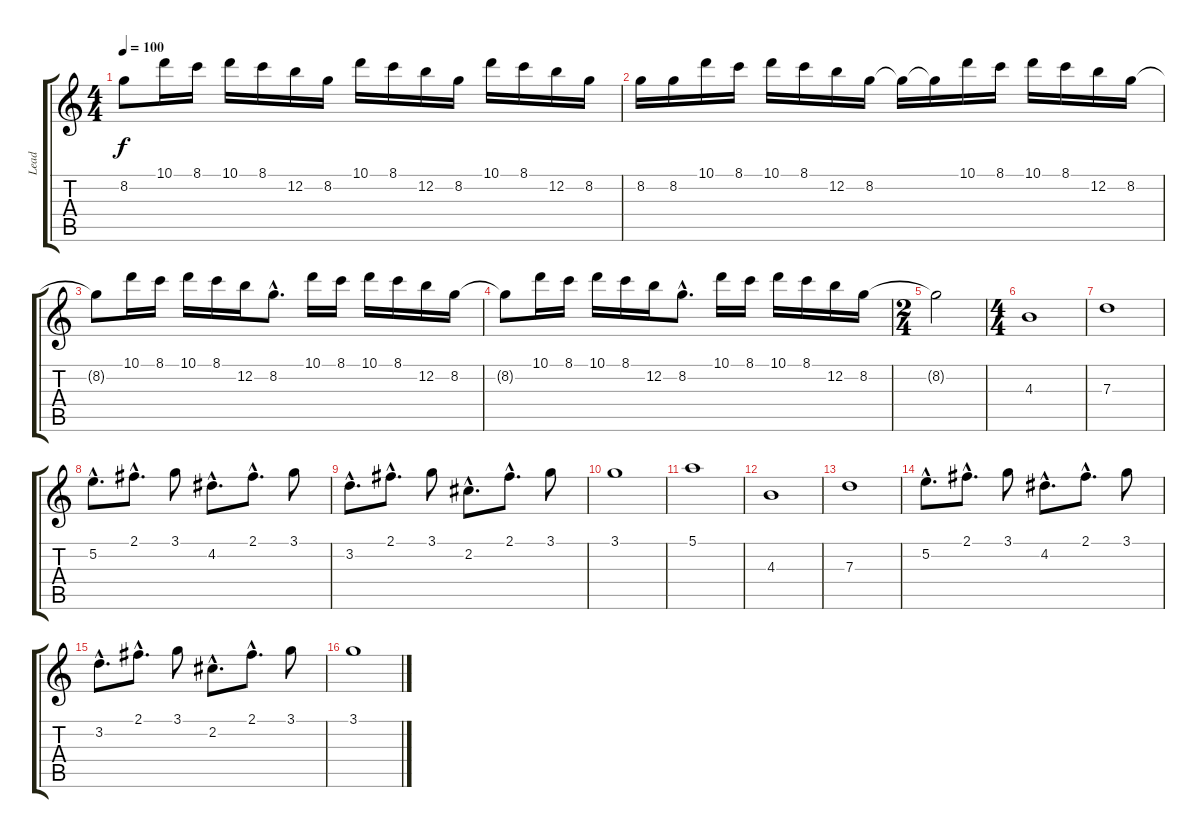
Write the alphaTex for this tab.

\track ("Lead" "Lead") {instrument distortionguitar}
\staff {score tabs}
\tuning (E4 B3 G3 D3 A2 E2) {hide}
\ts (4 4)
\tempo 100
\clef g2
\ks c
8.2{t}.8{dy f} 10.1.16 8.1.16 10.1.16 8.1.16 12.2.16 8.2.16 10.1.16 8.1.16 12.2.16 8.2.16 10.1.16 8.1.16 12.2.16 8.2.16 |
8.2.16 8.2.16 10.1.16 8.1.16 10.1.16 8.1.16 12.2.16 8.2.16 8.2{t}.16 8.2{t}.16 10.1.16 8.1.16 10.1.16 8.1.16 12.2.16 8.2.16 |
8.2{t}.8 10.1.16 8.1.16 10.1.16 8.1.16 12.2.16 8.2{hac}.8{d} 10.1.16 8.1.16 10.1.16 8.1.16 12.2.16 8.2.16 |
8.2{t}.8 10.1.16 8.1.16 10.1.16 8.1.16 12.2.16 8.2{hac}.8{d} 10.1.16 8.1.16 10.1.16 8.1.16 12.2.16 8.2.16 |
\ts (2 4)
8.2{t}.2 |
\ts (4 4)
4.3.1 |
7.3.1 |
5.2{hac}.8{d} 2.1{hac}.8{d} 3.1.8 4.2{hac}.8{d} 2.1{hac}.8{d} 3.1.8 |
3.2{hac}.8{d} 2.1{hac}.8{d} 3.1.8 2.2{hac}.8{d} 2.1{hac}.8{d} 3.1.8 |
3.1.1 |
5.1.1 |
4.3.1{volume 16} |
7.3.1 |
5.2{hac}.8{d} 2.1{hac}.8{d} 3.1.8 4.2{hac}.8{d} 2.1{hac}.8{d} 3.1.8 |
3.2{hac}.8{d} 2.1{hac}.8{d} 3.1.8 2.2{hac}.8{d} 2.1{hac}.8{d} 3.1.8 |
3.1.1
